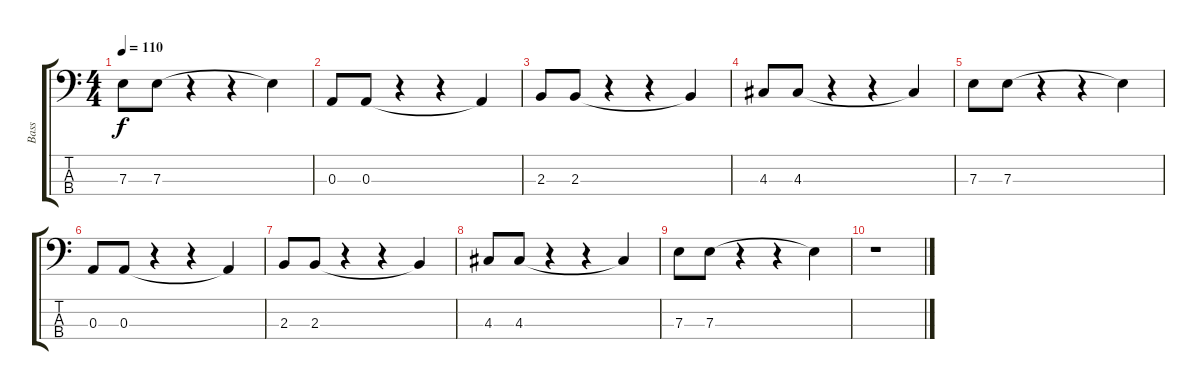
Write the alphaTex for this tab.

\track ("Bass" "Bass") {instrument electricbasspick}
\staff {score tabs}
\tuning (G2 D2 A1 E1) {hide}
\ts (4 4)
\tempo 110
\clef f4
\ks c
7.3.8{dy f} 7.3.8 r.4 r.4 7.3{t}.4 |
0.3.8 0.3.8 r.4 r.4 0.3{t}.4 |
2.3.8 2.3.8 r.4 r.4 2.3{t}.4 |
4.3.8 4.3.8 r.4 r.4 4.3{t}.4 |
7.3.8 7.3.8 r.4 r.4 7.3{t}.4 |
0.3.8 0.3.8 r.4 r.4 0.3{t}.4 |
2.3.8 2.3.8 r.4 r.4 2.3{t}.4 |
4.3.8 4.3.8 r.4 r.4 4.3{t}.4 |
7.3.8 7.3.8 r.4 r.4 7.3{t}.4 |
r.1
